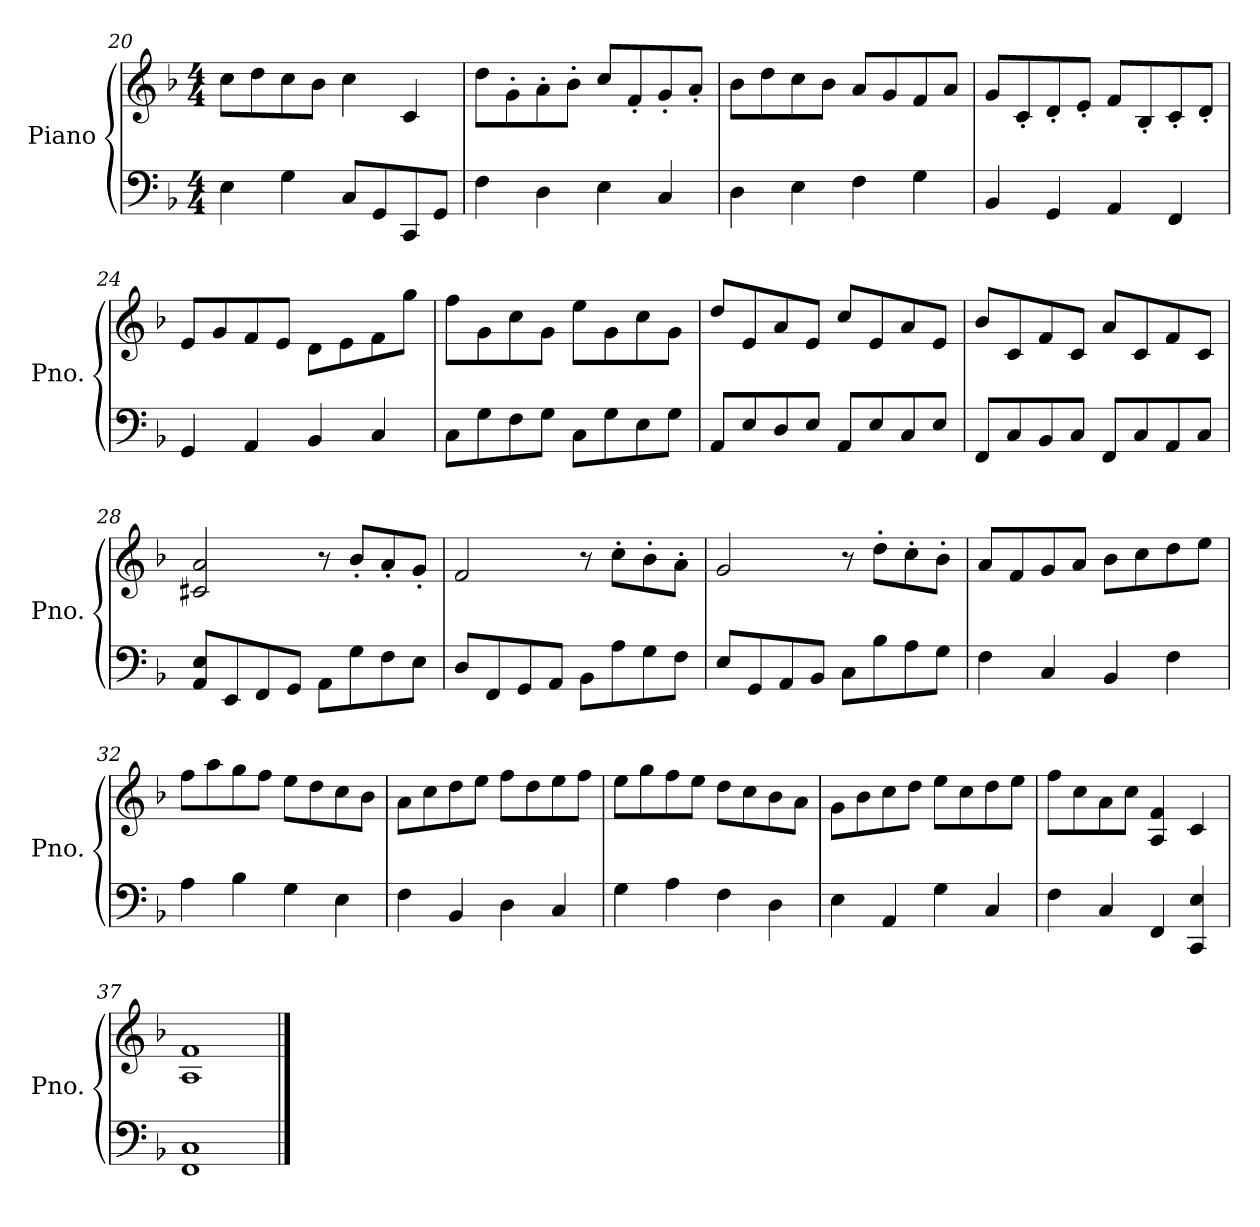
**kern	**kern
*part1	*part1
*staff2	*staff1
*I"Piano	*
*I'Pno.	*
*clefF4	*clefG2
*k[b-]	*k[b-]
*M4/4	*M4/4
=20	=20
4E\	8cc\L
.	8dd\
4G\	8cc\
.	8b-\J
8C/L	4cc\
8GG/	.
8CC/	4c/
8GG/J	.
=21	=21
4F\	8dd\L
.	8g'\
4D\	8a'\
.	8b-'\J
4E\	8cc/L
.	8f'/
4C/	8g'/
.	8a'/J
!!LO:LB:g=z
=22	=22
4D\	8b-\L
.	8dd\
4E\	8cc\
.	8b-\J
4F\	8a/L
.	8g/
4G\	8f/
.	8a/J
=23	=23
4BB-/	8g/L
.	8c'/
4GG/	8d'/
.	8e'/J
4AA/	8f/L
.	8B-'/
4FF/	8c'/
.	8d'/J
=24	=24
4GG/	8e/L
.	8g/
4AA/	8f/
.	8e/J
4BB-/	8d\L
.	8e\
4C/	8f\
.	8gg\J
=25	=25
8C\L	8ff\L
8G\	8g\
8F\	8cc\
8G\J	8g\J
8C\L	8ee\L
8G\	8g\
8E\	8cc\
8G\J	8g\J
=26	=26
8AA/L	8dd/L
8E/	8e/
8D/	8a/
8E/J	8e/J
8AA/L	8cc/L
8E/	8e/
8C/	8a/
8E/J	8e/J
!!LO:PB:g=z
=27	=27
8FF/L	8b-/L
8C/	8c/
8BB-/	8f/
8C/J	8c/J
8FF/L	8a/L
8C/	8c/
8AA/	8f/
8C/J	8c/J
=28	=28
8AA/ 8E/L	2c#X/ 2a/
8EE/	.
8FF/	.
8GG/J	.
8AA\L	8r
8G\	8b-'/L
8F\	8a'/
8E\J	8g'/J
=29	=29
8D/L	2f/
8FF/	.
8GG/	.
8AA/J	.
8BB-\L	8r
8A\	8cc'\L
8G\	8b-'\
8F\J	8a'\J
=30	=30
8E/L	2g/
8GG/	.
8AA/	.
8BB-/J	.
8C\L	8r
8B-\	8dd'\L
8A\	8cc'\
8G\J	8b-'\J
=31	=31
4F\	8a/L
.	8f/
4C/	8g/
.	8a/J
4BB-/	8b-\L
.	8cc\
4F\	8dd\
.	8ee\J
!!LO:LB:g=z
=32	=32
4A\	8ff\L
.	8aa\
4B-\	8gg\
.	8ff\J
4G\	8ee\L
.	8dd\
4E\	8cc\
.	8b-\J
=33	=33
4F\	8a\L
.	8cc\
4BB-/	8dd\
.	8ee\J
4D\	8ff\L
.	8dd\
4C/	8ee\
.	8ff\J
=34	=34
4G\	8ee\L
.	8gg\
4A\	8ff\
.	8ee\J
4F\	8dd\L
.	8cc\
4D\	8b-\
.	8a\J
=35	=35
4E\	8g\L
.	8b-\
4AA/	8cc\
.	8dd\J
4G\	8ee\L
.	8cc\
4C/	8dd\
.	8ee\J
=36	=36
4F\	8ff\L
.	8cc\
4C/	8a\
.	8cc\J
4FF/	4A/ 4f/
4CC/ 4E/	4c/
=37	=37
1FF 1C	1A 1f
==	==
*-	*-
